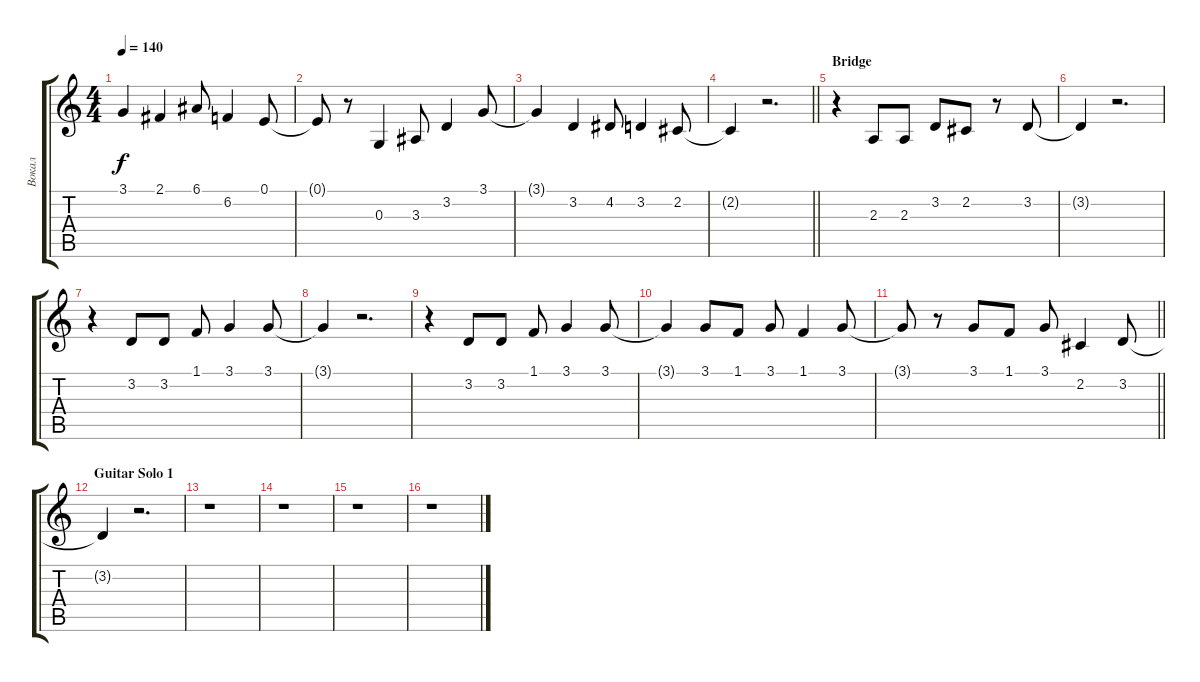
\track ("Вокал" "Вокал") {instrument fx5brightness}
\staff {score tabs}
\tuning (E4 B3 G3 D3 A2 E2) {hide}
\ts (4 4)
\tempo 140
\clef g2
\ks c
3.1{t}.4{dy f} 2.1.4 6.1.8 6.2.4 0.1.8 |
0.1{t}.8 r.8 0.3.4 3.3.8 3.2.4 3.1.8 |
3.1{t}.4 3.2.4 4.2.8 3.2.4 2.2.8 |
\barLineRight lightlight
2.2{t}.4 r.2{d} |
\section ("" "Bridge")
r.4 2.3.8 2.3.8 3.2.8 2.2.8 r.8 3.2.8 |
3.2{t}.4 r.2{d} |
r.4 3.2.8 3.2.8 1.1.8 3.1.4 3.1.8 |
3.1{t}.4 r.2{d} |
r.4 3.2.8 3.2.8 1.1.8 3.1.4 3.1.8 |
3.1{t}.4 3.1.8 1.1.8 3.1.8 1.1.4 3.1.8 |
\barLineRight lightlight
3.1{t}.8 r.8 3.1.8 1.1.8 3.1.8 2.2.4 3.2.8 |
\section ("" "Guitar Solo 1")
3.2{t}.4 r.2{d} |
r.1 |
r.1 |
r.1 |
r.1
